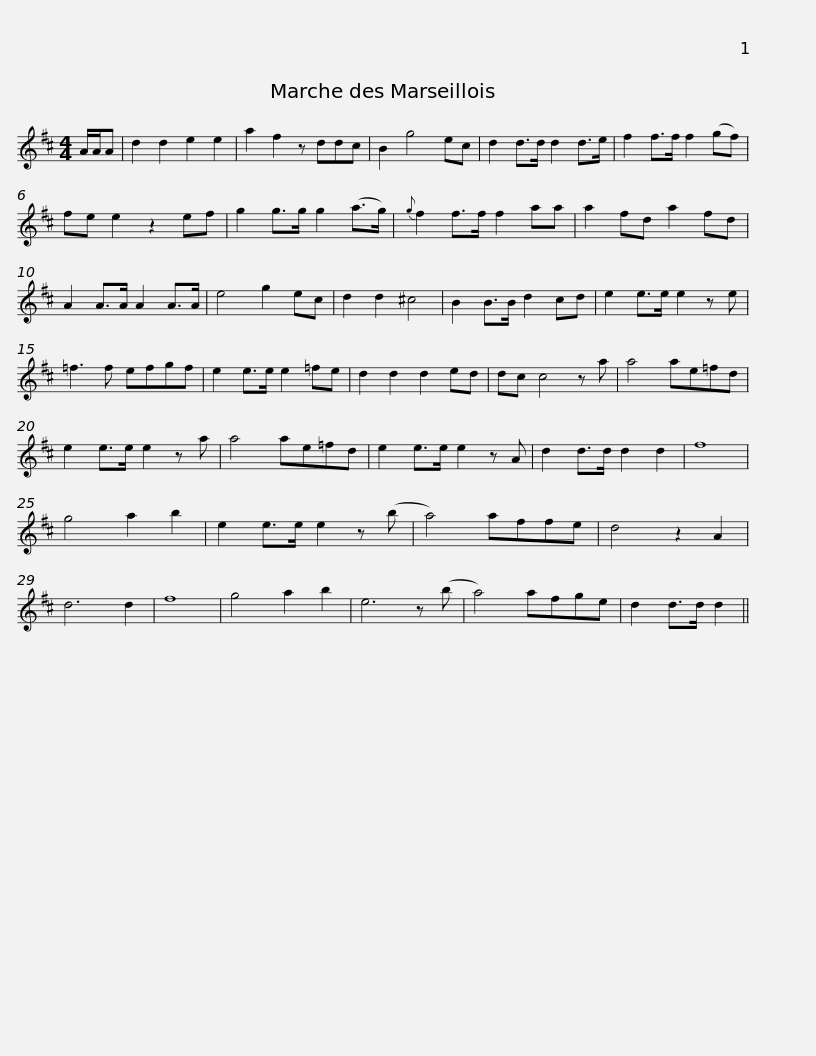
X:1
L:1/8
M:4/4
I:linebreak $
K:D
V:1 treble
V:1
 A/A/A | d2 d2 e2 e2 | a2 f2 z ddc | B2 g4 ec | d2 d>d d2 d>e | %5
 f2 f>f f2 (gf) | fe e2 z2 ef |$ g2 g>g g2 (a>g) |{g} f2 f>f f2 aa | a2 fd a2 fd | %10
 A2 A>A A2 A>A | e4 g2 ec | d2 d2 ^c4 | B2 B>B d2 cd |$ e2 e>e e2 z e | %15
 =f3 f efgf | e2 e>e e2 =fe | d2 d2 d2 ed | dc c4 z a | a4 ae=fd | %20
 e2 e>e e2 z a |$ a4 ae=fd | e2 e>e e2 z A | d2 d>d d2 d2 | f8 | %25
 g4 a2 b2 | e2 e>e e2 z (b | a4) affe | d4 z2 A2 | d6 d2 |$ %30
 f8 | g4 a2 b2 | e6 z (b | a4) afge | d2 d>d d2 || %35
